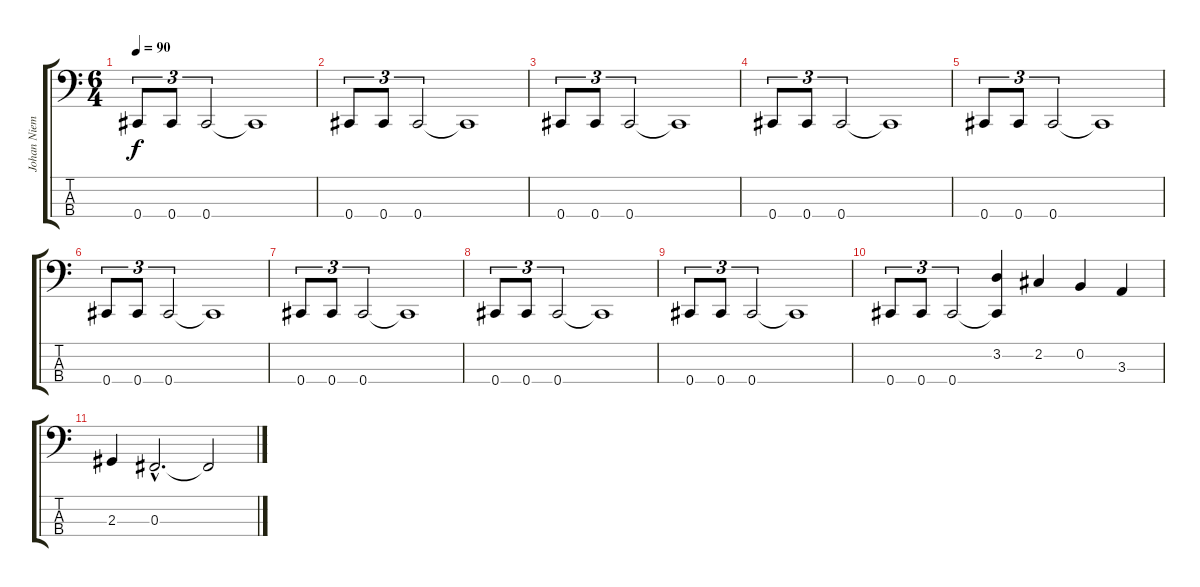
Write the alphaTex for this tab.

\track ("Johan Niemann" "Johan Niem") {instrument electricbasspick}
\staff {score tabs}
\tuning (E2 B1 Gb1 Db1) {hide}
\ts (6 4)
\tempo 90
\clef f4
\ks c
0.4.8{tu (3 2) dy f} 0.4.8{tu (3 2)} 0.4.2{tu (3 2)} 0.4{t}.1 |
0.4.8{tu (3 2)} 0.4.8{tu (3 2)} 0.4.2{tu (3 2)} 0.4{t}.1 |
0.4.8{tu (3 2)} 0.4.8{tu (3 2)} 0.4.2{tu (3 2)} 0.4{t}.1 |
0.4.8{tu (3 2)} 0.4.8{tu (3 2)} 0.4.2{tu (3 2)} 0.4{t}.1 |
0.4.8{tu (3 2)} 0.4.8{tu (3 2)} 0.4.2{tu (3 2)} 0.4{t}.1 |
0.4.8{tu (3 2)} 0.4.8{tu (3 2)} 0.4.2{tu (3 2)} 0.4{t}.1 |
0.4.8{tu (3 2)} 0.4.8{tu (3 2)} 0.4.2{tu (3 2)} 0.4{t}.1 |
0.4.8{tu (3 2)} 0.4.8{tu (3 2)} 0.4.2{tu (3 2)} 0.4{t}.1 |
0.4.8{tu (3 2)} 0.4.8{tu (3 2)} 0.4.2{tu (3 2)} 0.4{t}.1 |
0.4.8{tu (3 2)} 0.4.8{tu (3 2)} 0.4.2{tu (3 2)} (3.2 0.4{t}).4 2.2.4 0.2.4 3.3.4 |
2.3.4 0.3{hac}.2{d} 0.3{t}.2
